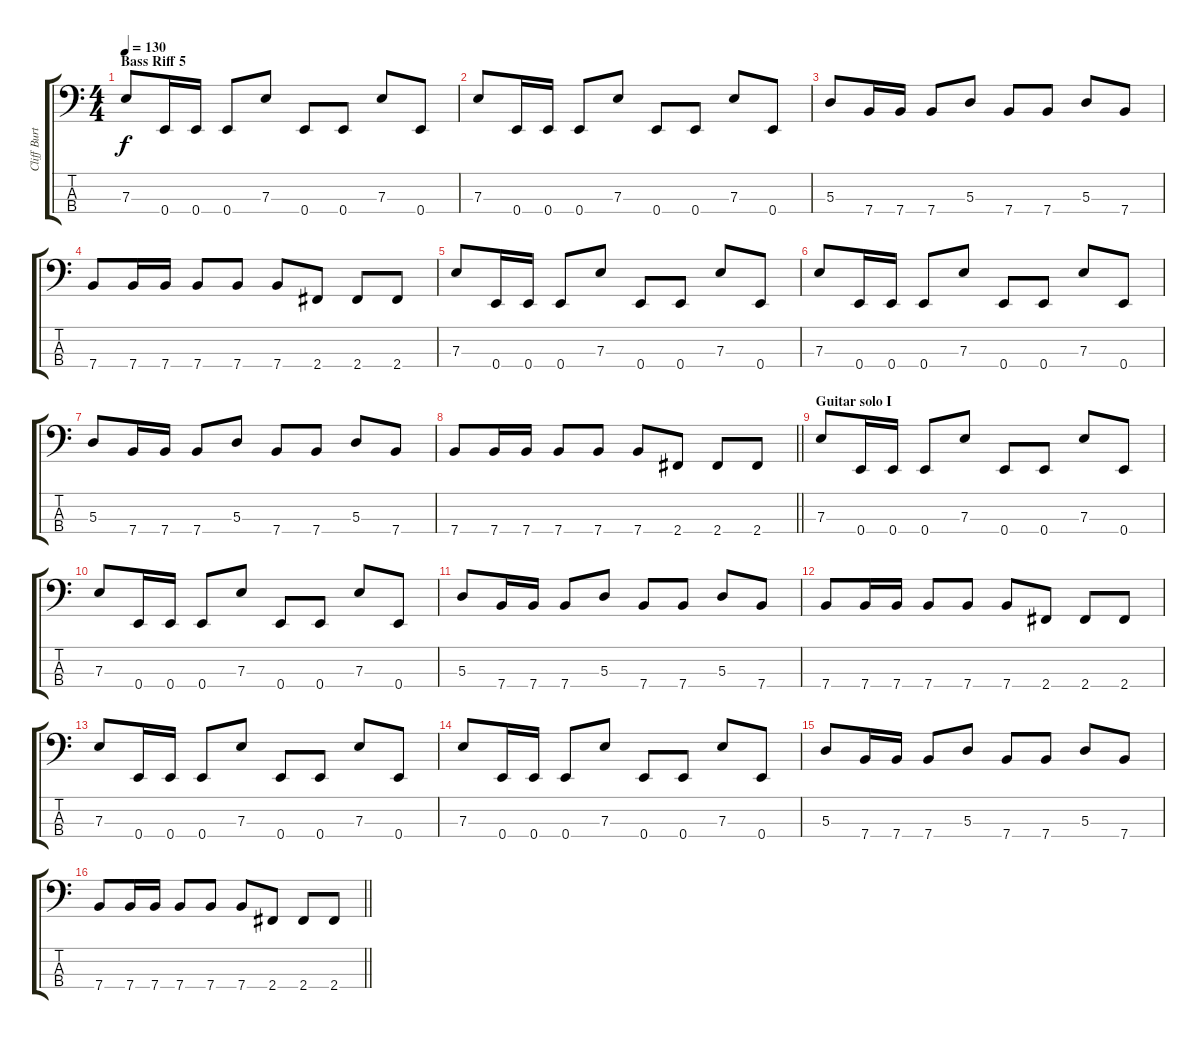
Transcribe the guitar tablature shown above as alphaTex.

\track ("Cliff Burton (Bass)" "Cliff Burt") {instrument electricbassfinger}
\staff {score tabs}
\tuning (G2 D2 A1 E1) {hide}
\ts (4 4)
\section ("" "Bass Riff 5")
\tempo 130
\clef f4
\ks c
7.3.8{dy f} 0.4.16 0.4.16 0.4.8 7.3.8 0.4.8 0.4.8 7.3.8 0.4.8 |
7.3.8 0.4.16 0.4.16 0.4.8 7.3.8 0.4.8 0.4.8 7.3.8 0.4.8 |
5.3.8 7.4.16 7.4.16 7.4.8 5.3.8 7.4.8 7.4.8 5.3.8 7.4.8 |
7.4.8 7.4.16 7.4.16 7.4.8 7.4.8 7.4.8 2.4.8 2.4.8 2.4.8 |
7.3.8 0.4.16 0.4.16 0.4.8 7.3.8 0.4.8 0.4.8 7.3.8 0.4.8 |
7.3.8 0.4.16 0.4.16 0.4.8 7.3.8 0.4.8 0.4.8 7.3.8 0.4.8 |
5.3.8 7.4.16 7.4.16 7.4.8 5.3.8 7.4.8 7.4.8 5.3.8 7.4.8 |
\barLineRight lightlight
7.4.8 7.4.16 7.4.16 7.4.8 7.4.8 7.4.8 2.4.8 2.4.8 2.4.8 |
\section ("" "Guitar solo I")
7.3.8 0.4.16 0.4.16 0.4.8 7.3.8 0.4.8 0.4.8 7.3.8 0.4.8 |
7.3.8 0.4.16 0.4.16 0.4.8 7.3.8 0.4.8 0.4.8 7.3.8 0.4.8 |
5.3.8 7.4.16 7.4.16 7.4.8 5.3.8 7.4.8 7.4.8 5.3.8 7.4.8 |
7.4.8 7.4.16 7.4.16 7.4.8 7.4.8 7.4.8 2.4.8 2.4.8 2.4.8 |
7.3.8 0.4.16 0.4.16 0.4.8 7.3.8 0.4.8 0.4.8 7.3.8 0.4.8 |
7.3.8 0.4.16 0.4.16 0.4.8 7.3.8 0.4.8 0.4.8 7.3.8 0.4.8 |
5.3.8 7.4.16 7.4.16 7.4.8 5.3.8 7.4.8 7.4.8 5.3.8 7.4.8 |
\barLineRight lightlight
7.4.8 7.4.16 7.4.16 7.4.8 7.4.8 7.4.8 2.4.8 2.4.8 2.4.8
